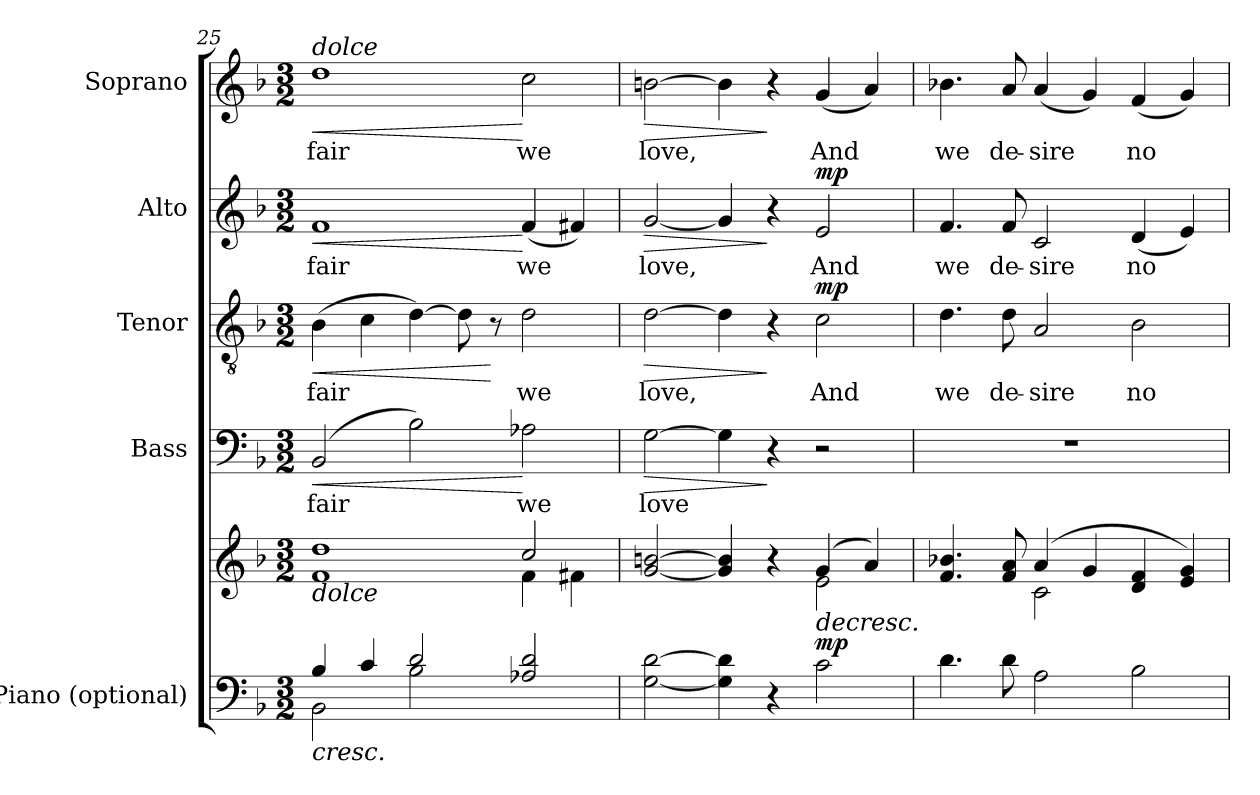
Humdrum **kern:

**kern	**kern	**dynam	**kern	**text	**dynam	**kern	**text	**dynam	**kern	**text	**dynam	**kern	**text	**dynam
*part5	*part5	*part5	*part4	*part4	*part4	*part3	*part3	*part3	*part2	*part2	*part2	*part1	*part1	*part1
*staff6	*staff5	*staff5/6	*staff4	*staff4	*staff4	*staff3	*staff3	*staff3	*staff2	*staff2	*staff2	*staff1	*staff1	*staff1
*I"Piano (optional)	*	*	*I"Bass	*	*	*I"Tenor	*	*	*I"Alto	*	*	*I"Soprano	*	*
*I'Pno.	*	*	*I'B.	*	*	*I'T.	*	*	*I'A.	*	*	*I'S.	*	*
*clefF4	*clefG2	*	*clefF4	*	*	*clefGv2	*	*	*clefG2	*	*	*clefG2	*	*
*	*	*	*	*	*	*ITrd7c12	*	*	*	*	*	*	*	*
*k[b-]	*k[b-]	*	*k[b-]	*	*	*k[b-]	*	*	*k[b-]	*	*	*k[b-]	*	*
*F:	*F:	*	*F:	*	*	*F:	*	*	*F:	*	*	*F:	*	*
*M3/2	*M3/2	*	*M3/2	*	*	*M3/2	*	*	*M3/2	*	*	*M3/2	*	*
=25	=25	=25	=25	=25	=25	=25	=25	=25	=25	=25	=25	=25	=25	=25
!	!	!LO:HP:b=2	!	!	!	!	!	!	!	!	!	!	!	!
*^	*^	*	*	*	*	*	*	*	*	*	*	*	*	*
!	!	!	!	!	!	!LO:LY:b:color=#000000	!LO:HP:b	!	!	!	!	!	!	!	!	!
!	!	!	!	!	!	!	!	!	!LO:LY:b:color=#000000	!LO:HP:b	!	!	!	!	!	!
!	!	!	!	!	!	!	!	!	!	!	!	!LO:LY:b:color=#000000	!LO:HP:b	!	!	!
!	!	!	!	!	!	!	!	!	!	!	!	!	!	!LO:TX:a:i:t=dolce	!	!
!	!	!LO:TX:b:i:t=dolce	!	!	!	!	!	!	!	!	!	!	!	!	!	!
!	!	!	!	!	!	!	!	!	!	!	!	!	!	!	!LO:LY:b:color=#000000	!LO:HP:b
4B-i/	2BB-i\	1fi 1ddi	1ryy	<	(2BB-i/	fair	<	(4BB-i\	fair	<	1fi	fair	<	1ddi	fair	<
4ci/	.	.	.	.	.	.	.	4Ci\	.	.	.	.	.	.	.	.
2di/	2B-i\	.	.	.	2B-i\)	.	.	[>4Di\)	.	.	.	.	.	.	.	.
.	.	.	.	.	.	.	.	8Di\]	.	.	.	.	.	.	.	.
.	.	.	.	.	.	.	.	8r	.	[	.	.	.	.	.	.
!	!	!	!	!	!	!LO:LY:b:color=#000000	!	!	!	!	!	!	!	!	!	!
!	!	!	!	!	!	!	!	!	!LO:LY:b:color=#000000	!	!	!	!	!	!	!
!	!	!	!	!	!	!	!	!	!	!	!	!LO:LY:b:color=#000000	!	!	!	!
!	!	!	!	!	!	!	!	!	!	!	!	!	!	!	!LO:LY:b:color=#000000	!
2A-Xi/ 2di	2ryy	2cci/	4fi\	.	2A-Xi\	we	[	2Di\	we	.	(4fi/	we	[	2cci\	we	[
.	.	.	4f#Xi\	.	.	.	.	.	.	.	4f#Xi/)	.	.	.	.	.
*v	*v	*	*	*	*	*	*	*	*	*	*	*	*	*	*	*
=26	=26	=26	=26	=26	=26	=26	=26	=26	=26	=26	=26	=26	=26	=26	=26
!	!	!	!	!	!LO:LY:b:color=#000000	!LO:HP:b	!	!	!	!	!	!	!	!	!
!	!	!	!	!	!	!	!	!LO:LY:b:color=#000000	!LO:HP:b	!	!	!	!	!	!
!	!	!	!	!	!	!	!	!	!	!	!LO:LY:b:color=#000000	!LO:HP:b	!	!	!
!	!	!	!	!	!	!	!	!	!	!	!	!	!	!LO:LY:b:color=#000000	!LO:HP:b
[<2Gi\ [>2di	[<2gi/ [>2bni	1ryy	.	[>2Gi\	love	>	[>2Di\	love,	>	[<2gi/	love,	>	[>2bni\	love,	>
4Gi\] 4di]	4gi/] 4bi]	.	]	4Gi\]	.	.	4Di\]	.	.	4gi/]	.	.	4bi\]	.	.
4r	4r	.	.	4r	.	]	4r	.	]	4r	.	]	4r	.	]
!	!	!	!LO:HP:b	!	!	!	!	!	!	!	!	!	!	!	!
!	!	!	!	!	!	!	!	!LO:LY:b:color=#000000	!	!	!	!	!	!	!
!	!	!	!	!	!	!	!	!	!	!	!LO:LY:b:color=#000000	!	!	!	!
!	!	!	!	!	!	!	!	!	!	!	!	!	!	!LO:LY:b:color=#000000	!
2ci\	(4gi/	2ei\	> mp	2r	.	.	2Ci\	And	mp	2ei/	And	mp	(4gi/	And	.
.	4ai/)	.	.	.	.	.	.	.	.	.	.	.	4ai/)	.	.
*	*v	*v	*	*	*	*	*	*	*	*	*	*	*	*	*
.	.	[	.	.	.	.	.	.	.	.	.	.	.	.
=27	=27	=27	=27	=27	=27	=27	=27	=27	=27	=27	=27	=27	=27	=27
*	*^	*	*	*	*	*	*	*	*	*	*	*	*	*
!	!	!	!	!LO:N:vis=1	!	!	!	!	!	!	!	!	!	!	!
!	!	!	!	!	!	!	!	!LO:LY:b:color=#000000	!	!	!	!	!	!	!
!	!	!	!	!	!	!	!	!	!	!	!LO:LY:b:color=#000000	!	!	!	!
!	!	!	!	!	!	!	!	!	!	!	!	!	!	!LO:LY:b:color=#000000	!
4.di\	4.fi/ 4.b-Xi	2ryy	.	1.r	.	.	4.Di\	we	.	4.fi/	we	.	4.b-Xi\	we	.
!	!	!	!	!	!	!	!	!LO:LY:b:color=#000000	!	!	!	!	!	!	!
!	!	!	!	!	!	!	!	!	!	!	!LO:LY:b:color=#000000	!	!	!	!
!	!	!	!	!	!	!	!	!	!	!	!	!	!	!LO:LY:b:color=#000000	!
8di\	8fi/ 8ai	.	.	.	.	.	8Di\	de-	.	8fi/	de-	.	8ai/	de-	.
!	!	!	!	!	!	!	!	!LO:LY:b:color=#000000	!	!	!	!	!	!	!
!	!	!	!	!	!	!	!	!	!	!	!LO:LY:b:color=#000000	!	!	!	!
!	!	!	!	!	!	!	!	!	!	!	!	!	!	!LO:LY:b:color=#000000	!
2Ai\	(4ai/	2ci\	.	.	.	.	2AAi/	-sire	.	2ci/	-sire	.	(4ai/	-sire	.
.	4gi/	.	.	.	.	.	.	.	.	.	.	.	4gi/)	.	.
!	!	!	!	!	!	!	!	!LO:LY:b:color=#000000	!	!	!	!	!	!	!
!	!	!	!	!	!	!	!	!	!	!	!LO:LY:b:color=#000000	!	!	!	!
!	!	!	!	!	!	!	!	!	!	!	!	!	!	!LO:LY:b:color=#000000	!
2B-i\	4di/ 4fi	2ryy	.	.	.	.	2BB-i\	no	.	(4di/	no	.	(4fi/	no	.
.	4ei/ 4gi)	.	.	.	.	.	.	.	.	4ei/)	.	.	4gi/)	.	.
*	*v	*v	*	*	*	*	*	*	*	*	*	*	*	*	*
=	=	=	=	=	=	=	=	=	=	=	=	=	=	=
*-	*-	*-	*-	*-	*-	*-	*-	*-	*-	*-	*-	*-	*-	*-
